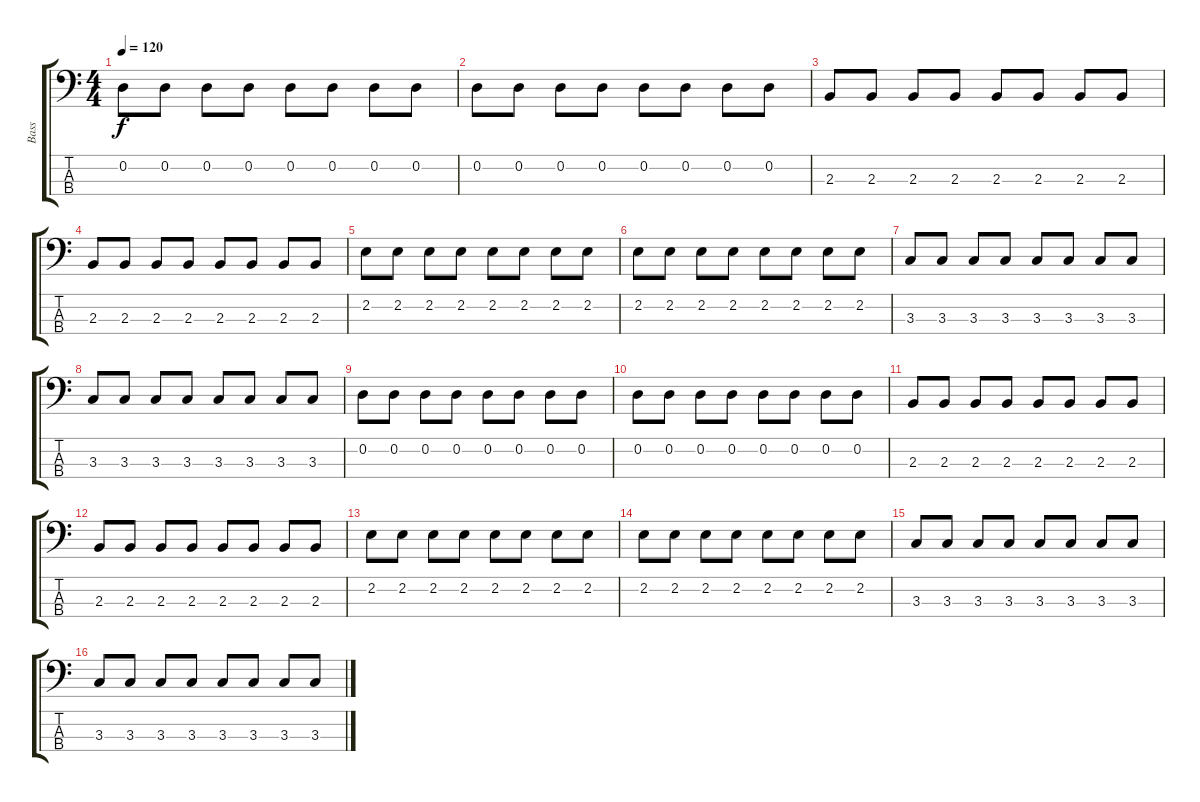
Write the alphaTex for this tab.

\track ("Bass" "Bass") {instrument electricbasspick}
\staff {score tabs}
\tuning (G2 D2 A1 E1) {hide}
\ts (4 4)
\tempo 120
\clef f4
\ks c
0.2.8{dy f} 0.2.8 0.2.8 0.2.8 0.2.8 0.2.8 0.2.8 0.2.8 |
0.2.8 0.2.8 0.2.8 0.2.8 0.2.8 0.2.8 0.2.8 0.2.8 |
2.3.8 2.3.8 2.3.8 2.3.8 2.3.8 2.3.8 2.3.8 2.3.8 |
2.3.8 2.3.8 2.3.8 2.3.8 2.3.8 2.3.8 2.3.8 2.3.8 |
2.2.8 2.2.8 2.2.8 2.2.8 2.2.8 2.2.8 2.2.8 2.2.8 |
2.2.8 2.2.8 2.2.8 2.2.8 2.2.8 2.2.8 2.2.8 2.2.8 |
3.3.8 3.3.8 3.3.8 3.3.8 3.3.8 3.3.8 3.3.8 3.3.8 |
3.3.8 3.3.8 3.3.8 3.3.8 3.3.8 3.3.8 3.3.8 3.3.8 |
0.2.8 0.2.8 0.2.8 0.2.8 0.2.8 0.2.8 0.2.8 0.2.8 |
0.2.8 0.2.8 0.2.8 0.2.8 0.2.8 0.2.8 0.2.8 0.2.8 |
2.3.8 2.3.8 2.3.8 2.3.8 2.3.8 2.3.8 2.3.8 2.3.8 |
2.3.8 2.3.8 2.3.8 2.3.8 2.3.8 2.3.8 2.3.8 2.3.8 |
2.2.8 2.2.8 2.2.8 2.2.8 2.2.8 2.2.8 2.2.8 2.2.8 |
2.2.8 2.2.8 2.2.8 2.2.8 2.2.8 2.2.8 2.2.8 2.2.8 |
3.3.8 3.3.8 3.3.8 3.3.8 3.3.8 3.3.8 3.3.8 3.3.8 |
3.3.8 3.3.8 3.3.8 3.3.8 3.3.8 3.3.8 3.3.8 3.3.8
